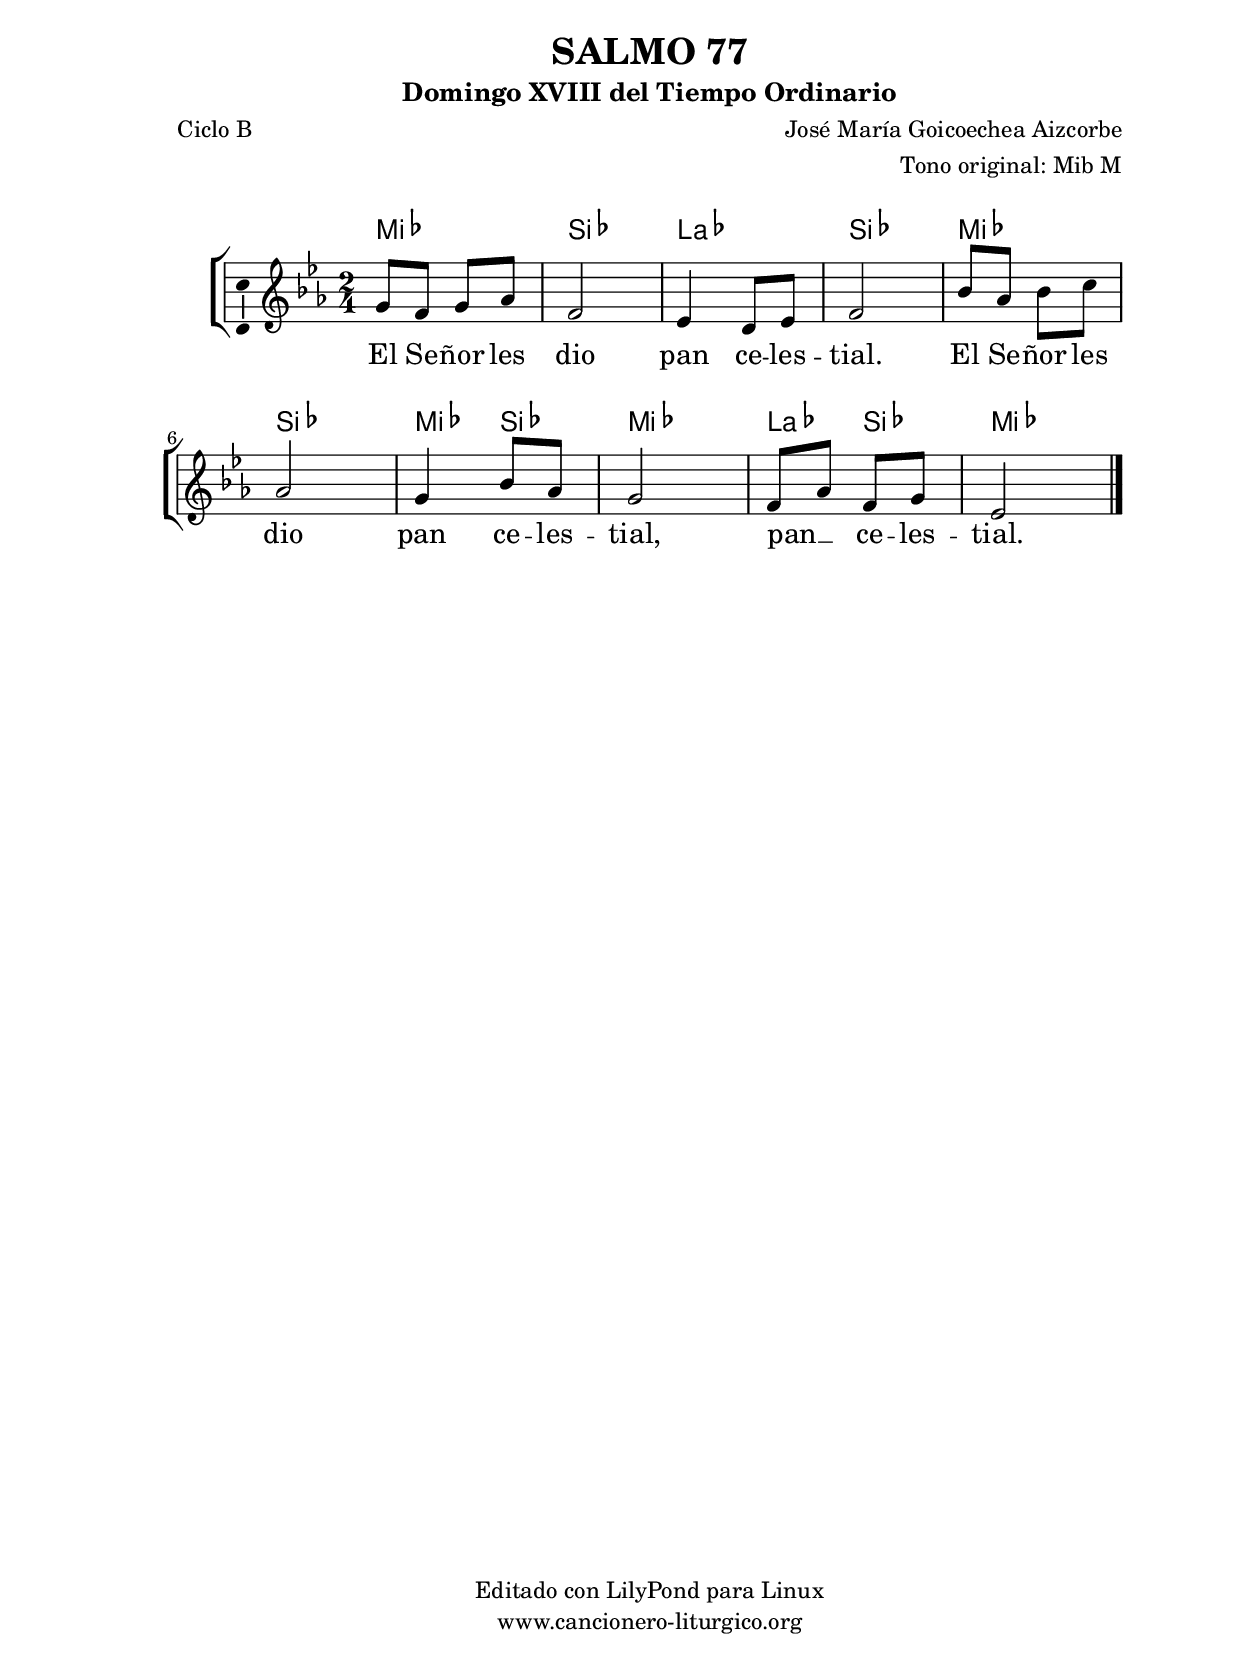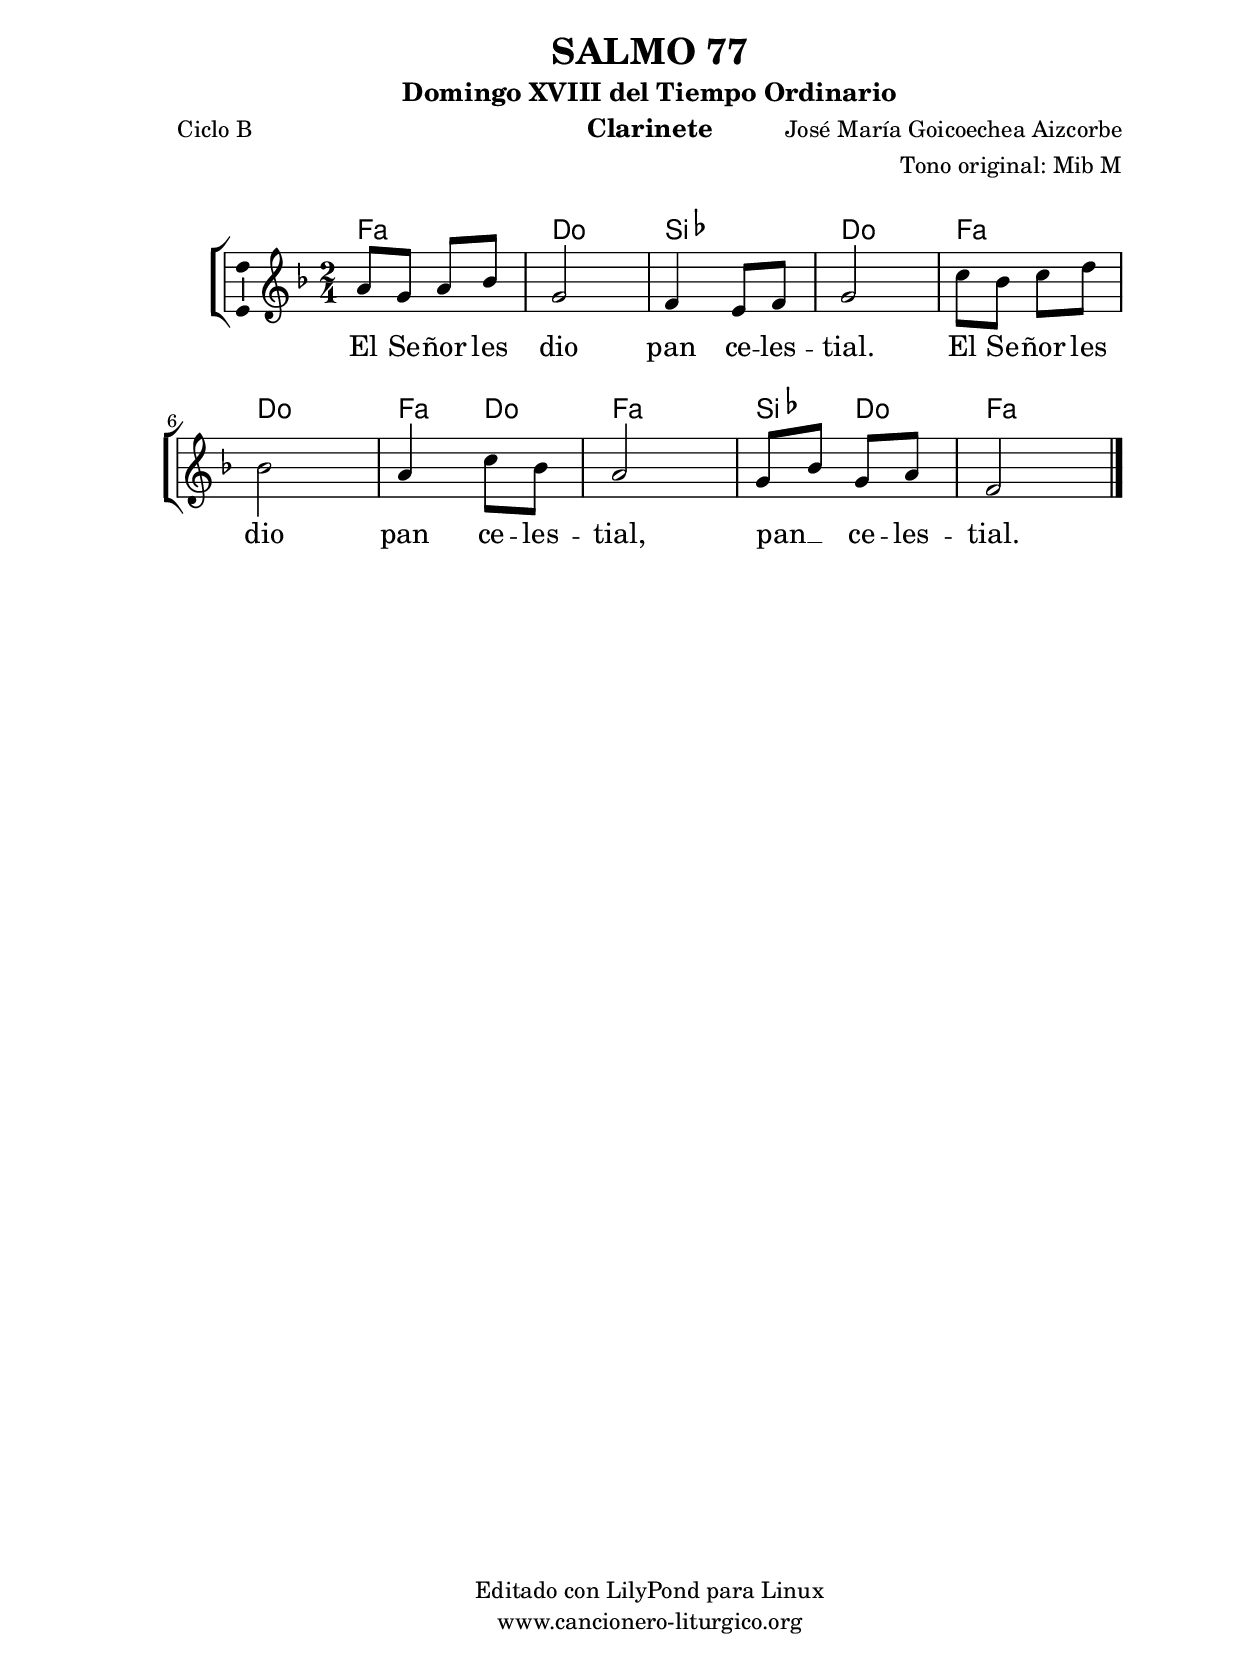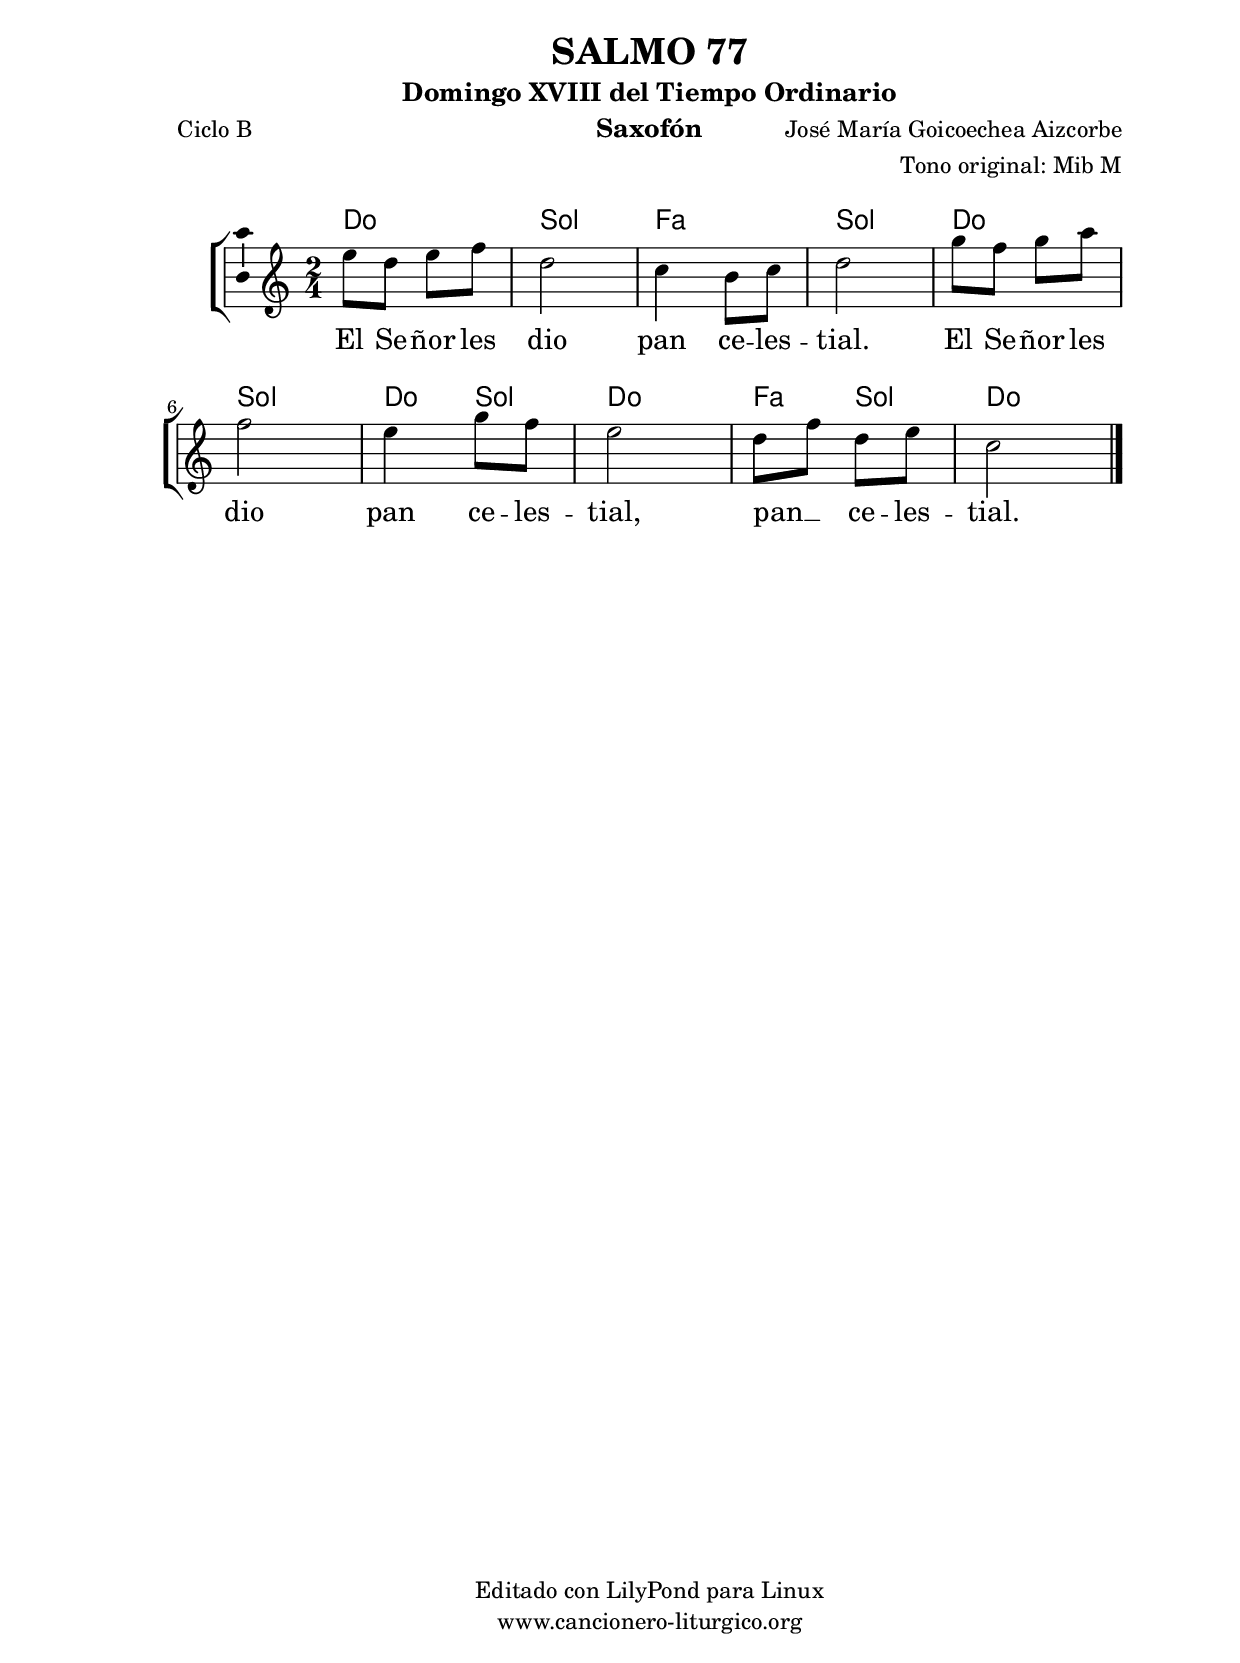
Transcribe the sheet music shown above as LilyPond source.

%
%para convertir .midi en .wav:
%timidity filename.midi -Ow -o finename.wav
%
%
%Para convertir de .wav a .mp3:
%lame -h -m j filename.wav
%
%
%para escuchar el midi:
%timidity nombrefichero.midi
%


%versión de lilypond para la que se ha escrito esta partitura:
\version "2.16.0"

	%Tamaño papel
	#(set-default-paper-size "a4")
	%Tamaño partitura
	#(set-global-staff-size 20)
	%No responde al pulsar sobre una nota
	#(ly:set-option 'point-and-click #f)

%parámetros del encabezamiento:
\header {
	title = "SALMO 77"
	subtitle = "Domingo XVIII del Tiempo Ordinario"
	composer = "José María Goicoechea Aizcorbe"
	poet = "Ciclo B"
	meter = ""
	arranger = "Tono original: Mib M"
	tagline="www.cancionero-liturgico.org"
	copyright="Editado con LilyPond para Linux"
	tiempo = "Ordinario"
	usos = "Salmo"
	letra = "El Señor les dio pan celestial, pan celestial."
	}

%parámetros asociados al papel:
\paper  {
	oddHeaderMarkup = \markup {\fill-line { \on-the-fly #not-first-page \fromproperty #'header:title \on-the-fly #not-first-page \fromproperty #'header:composer }}
	evenHeaderMarkup = \markup {\fill-line { \fromproperty #'header:composer \fromproperty #'header:title }}
	#(set-paper-size "a4")
	print-page-number = ##f
	first-page-number = 1
	print-first-page-number = ##f
%	head-separation = 3.0 \cm
	top-margin = 2.0 \cm
	bottom-margin = 0.5\cm
%%%	bottom-margin = -1.0\cm
	left-margin = 3.0 \cm
	line-width = 16.0 \cm 
	indent = 8\mm
	interscoreline = 2.\mm
	between-system-space = 15\mm
%	para que las partituras no llenen la hoja:
	ragged-bottom = ##t
%	idem para la última hoja:
	ragged-last-bottom = ##f
%	para que las partituras llenen el ancho del papel:
	ragged-last = ##f
	after-title-space = 2.5 \cm
%page-count=1
%system-count=8

	%Flexible Vertical Spacing
%	markup-markup-spacing =
%	#'((basic-distance . 15) (minimum-distance . 15) (padding . 3))
	markup-system-spacing =
	#'((basic-distance . 15) (minimum-distance . 15) (padding . 3))
	system-system-spacing =
	#'((basic-distance . 15) (minimum-distance . 15) (padding . 3))
	score-system-spacing =
	#'((basic-distance . 15) (minimum-distance . 15) (padding . 5))
%	top-system-spacing = % header
%	#'((basic-distance . 8) (minimum-distance . 0) (padding . 3))
%	top-markup-spacing =
%	#'((basic-distance . 20) (minimum-distance . 20) (padding . 3))
	last-bottom-spacing = % footer
	#'((basic-distance . 5) (minimum-distance . 5) (padding . 3))
%	score-markup-spacing =
%	#'((basic-distance . 16) (minimum-distance . 13) (padding . 3))

	}


%parámetros que afectan a toda la partitura:
global =  {
	%clave de sol (G):
	\clef G
	%armadura:
%%%	\transpose a c
	\key ees \major
	\tempo 4=100
	\set Score.tempoHideNote = ##t
	}


acordes = {
	\italianChords
	\chordmode {
%%%	\transpose a c
{

ees2 bes aes bes ees bes ees4 bes ees2 aes4 bes ees2

	}
	}
}

melodia = 
%%%	\transpose a c
{
	\relative c''{
	\time 2/4

g8 f g aes
f2
ees4 d8 ees
f2
bes8 aes bes c
aes2
g4 bes8 aes
g2
f8 aes f g
ees2

\bar "|."
}
}

texto = \lyricmode {
El Se -- ñor les dio pan ce -- les -- tial.
El Se -- ñor les dio pan ce -- les -- tial,
pan __ _ ce -- les -- tial.
	}


acordesStaff = \context ChordNames = acordesStaff <<
	\set chordChanges = ##t
	\acordes
	>>


vozStaff = \context Voice = vozStaff
\with {\consists "Ambitus_engraver"}
<<
%	\set Staff.instrumentName = ""
%	\set Staff.shortInstrumentName = ""
%	\set Staff.midiInstrument = #"clarinet"
%	\set Staff.midiInstrument = #"cello"
%	\set Staff.midiInstrument = #"flute"
	\set Staff.midiInstrument = #"electric guitar (jazz)"
%	\set Staff.midiInstrument = #"english horn"
%	\set Staff.midiInstrument = #"violin"
%	\set Staff.midiInstrument = #"glockenspiel"
	\set Staff.midiMinimumVolume = #0.7
	\set Staff.midiMaximumVolume = #0.9
	\global
	\melodia
	>>


textoStaff = \context Lyrics = textoStaff <<
	\lyricsto vozStaff \texto
	>>

\book {
	\score {
		\context ChoirStaff {
			\override StaffGroup.SystemStartBracket #'collapse-height = #1
			\override Score.SystemStartBar #'collapse-height = #1
			<<
			\acordesStaff
			\vozStaff
			\textoStaff
			>>
			}
		\layout {
	    		\context {
				\Lyrics
				\override LyricText #'font-size = #2
				}
	   		 \context {
				\Score
				%fontSize = #3
				\override StaffSymbol #'staff-space = #(magstep +3)
				%\override Beam #'thickness = #0.55
				%\override SpacingSpanner #'spacing-increment = #1.0
				%\override Slur #'height-limit = #1.5
				}
			}
		}
	\score {
		\unfoldRepeats
		\context ChoirStaff {
			<<
			\acordesStaff
			\vozStaff
			>>
			}
		\midi {
	  		\context {
	  			\Score
				tempoWholesPerMinute = #(ly:make-moment 70 4)
				}
			}
		}
	}

%Partitura para clarinete
#(define output-suffix "C")
\book {
	\header{
		instrument = "Clarinete"
		}
	\score {
		\context ChoirStaff {
			\override StaffGroup.SystemStartBracket #'collapse-height = #1
			\override Score.SystemStartBar #'collapse-height = #1
\transpose c d
			<<
			\acordesStaff
			\vozStaff
			\textoStaff
			>>
			}
		\layout {
	    		\context {
				\Lyrics
				\override LyricText #'font-size = #2
				}
	   		 \context {
				\Score
				%fontSize = #3
				\override StaffSymbol #'staff-space = #(magstep +3)
				%\override Beam #'thickness = #0.55
				%\override SpacingSpanner #'spacing-increment = #1.0
				%\override Slur #'height-limit = #1.5
				}
			}
		}
	}

%Partitura para saxofón
#(define output-suffix "S")
\book {
	\header{
		instrument = "Saxofón"
		}
	\score {
		\context ChoirStaff {
			\override StaffGroup.SystemStartBracket #'collapse-height = #1
			\override Score.SystemStartBar #'collapse-height = #1
\transpose c a
			<<
			\acordesStaff
			\vozStaff
			\textoStaff
			>>
			}
		\layout {
	    		\context {
				\Lyrics
				\override LyricText #'font-size = #2
				}
	   		 \context {
				\Score
				%fontSize = #3
				\override StaffSymbol #'staff-space = #(magstep +3)
				%\override Beam #'thickness = #0.55
				%\override SpacingSpanner #'spacing-increment = #1.0
				%\override Slur #'height-limit = #1.5
				}
			}
		}
	}

